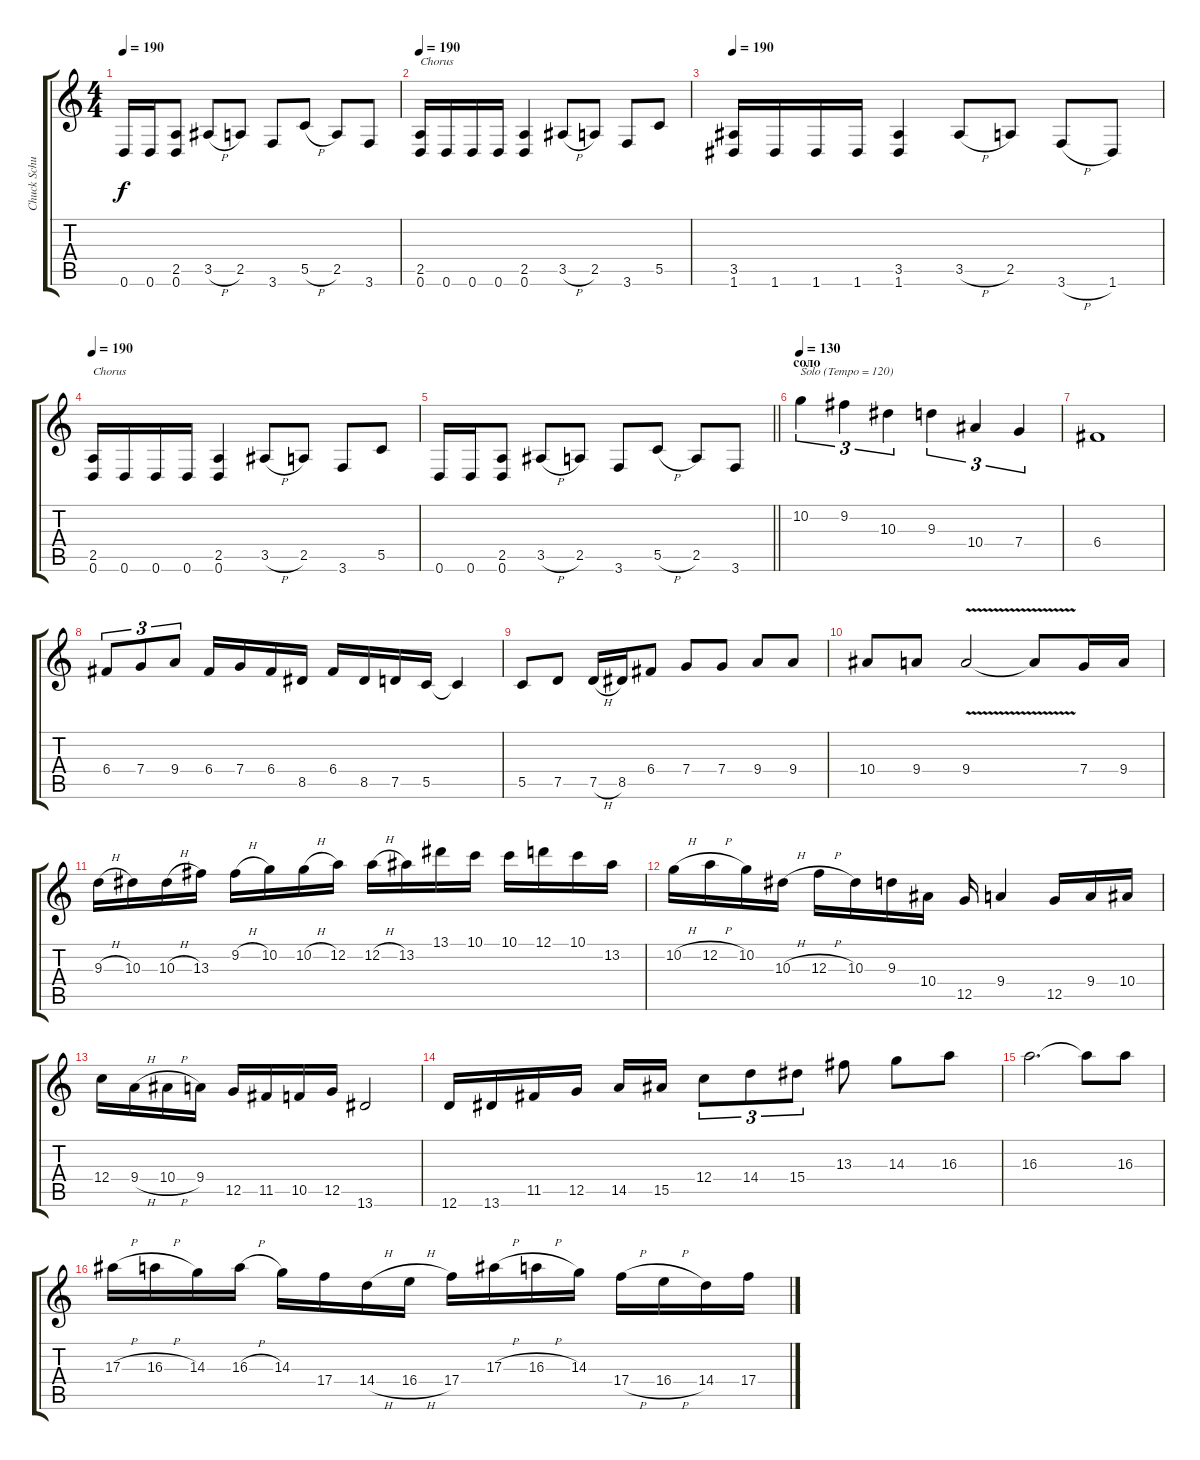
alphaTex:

\track ("Chuck Schuldiner" "Chuck Schu") {instrument distortionguitar}
\staff {score tabs}
\tuning (D4 A3 F3 C3 G2 D2) {hide}
\ts (4 4)
\tempo 190
\clef g2
\ks c
0.6.16{dy f} 0.6.16 (2.5 0.6).8 3.5{h}.8 2.5.8 3.6.8 5.5{h}.8 2.5.8 3.6.8 |
\tempo 190
(2.5 0.6).16{txt "Chorus"} 0.6.16 0.6.16 0.6.16 (2.5 0.6).4 3.5{h}.8 2.5.8 3.6.8 5.5.8 |
\tempo 190
(3.5 1.6).16 1.6.16 1.6.16 1.6.16 (3.5 1.6).4 3.5{h}.8 2.5.8 3.6{h}.8 1.6.8 |
\tempo 190
(2.5 0.6).16{txt "Chorus"} 0.6.16 0.6.16 0.6.16 (2.5 0.6).4 3.5{h}.8 2.5.8 3.6.8 5.5.8 |
\barLineRight lightlight
0.6.16 0.6.16 (2.5 0.6).8 3.5{h}.8 2.5.8 3.6.8 5.5{h}.8 2.5.8 3.6.8 |
\section ("" "соло")
\tempo 130
10.2.4{tu (3 2) txt "Solo (Tempo = 120)" volume 16} 9.2.4{tu (3 2)} 10.3.4{tu (3 2)} 9.3.4{tu (3 2)} 10.4.4{tu (3 2)} 7.4.4{tu (3 2)} |
6.4.1 |
6.4.8{tu (3 2)} 7.4.8{tu (3 2)} 9.4.8{tu (3 2)} 6.4.16 7.4.16 6.4.16 8.5.16 6.4.16 8.5.16 7.5.16 5.5.16 5.5{t}.4 |
5.5.8 7.5.8 7.5{h}.16 8.5.16 6.4.8 7.4.8 7.4.8 9.4.8 9.4.8 |
10.4.8 9.4.8 9.4{v}.2 9.4{t}.8 7.4.16 9.4.16 |
9.3{h}.16 10.3.16 10.3{h}.16 13.3.16 9.2{h}.16 10.2.16 10.2{h}.16 12.2.16 12.2{h}.16 13.2.16 13.1.16 10.1.16 10.1.16 12.1.16 10.1.16 13.2.16 |
10.2{h}.16 12.2{h}.16 10.2.16 10.3{h}.16 12.3{h}.16 10.3.16 9.3.16 10.4.16 12.5.16 9.4.4 12.5.16 9.4.16 10.4.16 |
12.4.16 9.4{h}.16 10.4{h}.16 9.4.16 12.5.16 11.5.16 10.5.16 12.5.16 13.6.2 |
12.6.16 13.6.16 11.5.16 12.5.16 14.5.16 15.5.16 12.4.8{tu (3 2)} 14.4.8{tu (3 2)} 15.4.8{tu (3 2)} 13.3.8 14.3.8 16.3.8 |
16.3.2{d} 16.3{t}.8 16.3.8 |
17.3{h}.16 16.3{h}.16 14.3.16 16.3{h}.16 14.3.16 17.4.16 14.4{h}.16 16.4{h}.16 17.4.16 17.3{h}.16 16.3{h}.16 14.3.16 17.4{h}.16 16.4{h}.16 14.4.16 17.4.16
